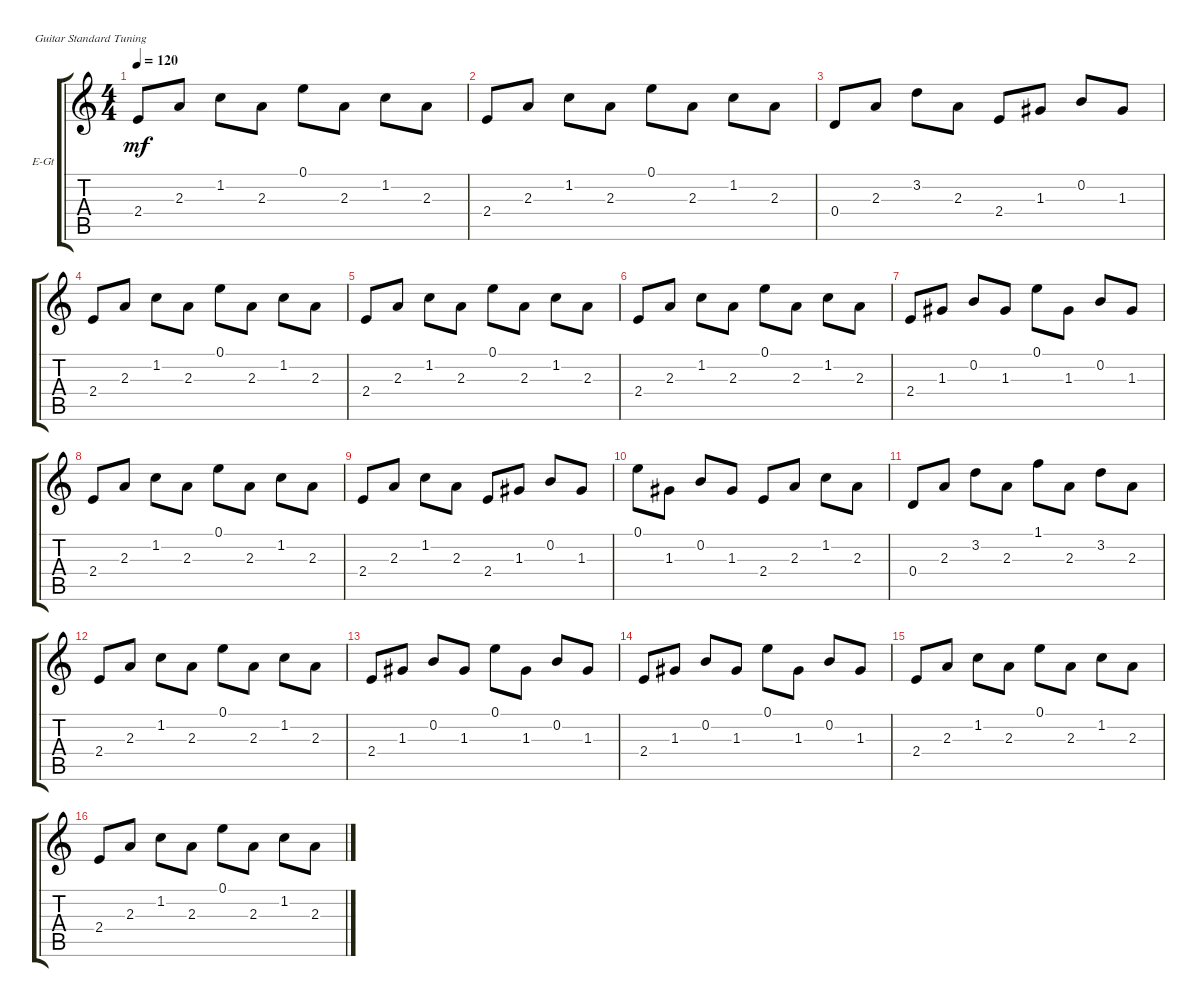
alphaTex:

\defaultSystemsLayout 4
\bracketExtendMode groupsimilarinstruments
\firstSystemTrackNameOrientation horizontal
\otherSystemsTrackNameOrientation horizontal
\track ("Electric Guitar" "E-Gt") {solo instrument electricguitarclean}
\staff {score tabs}
\tuning (E4 B3 G3 D3 A2 E2)
\ts (4 4)
\tempo 120
\clef g2
\scale
0.411701
\ks c
2.4.8{dy mf instrument electricguitarclean} 2.3.8 1.2.8 2.3.8 0.1.8 2.3.8 1.2.8 2.3.8 |
\scale
0.387989 2.4.8 2.3.8 1.2.8 2.3.8 0.1.8 2.3.8 1.2.8 2.3.8 |
\scale
0.256303 0.4.8 2.3.8 3.2.8 2.3.8 2.4.8 1.3.8 0.2.8 1.3.8 |
\scale
0.285047 2.4.8 2.3.8 1.2.8 2.3.8 0.1.8 2.3.8 1.2.8 2.3.8 |
\scale
0.285047 2.4.8 2.3.8 1.2.8 2.3.8 0.1.8 2.3.8 1.2.8 2.3.8 |
\scale
0.429907
\ks aminor
2.4.8 2.3.8 1.2.8 2.3.8 0.1.8 2.3.8 1.2.8 2.3.8 |
\scale
0.333333 2.4.8 1.3.8 0.2.8 1.3.8 0.1.8 1.3.8 0.2.8 1.3.8 |
\scale
0.333333 2.4.8 2.3.8 1.2.8 2.3.8 0.1.8 2.3.8 1.2.8 2.3.8 |
\scale
0.333333 2.4.8 2.3.8 1.2.8 2.3.8 2.4.8 1.3.8 0.2.8 1.3.8 |
\scale
0.333333 0.1.8 1.3.8 0.2.8 1.3.8 2.4.8 2.3.8 1.2.8 2.3.8 |
\scale
0.333333 0.4.8 2.3.8 3.2.8 2.3.8 1.1.8 2.3.8 3.2.8 2.3.8 |
\scale
0.333333 2.4.8 2.3.8 1.2.8 2.3.8 0.1.8 2.3.8 1.2.8 2.3.8 |
\scale
0.333333 2.4.8 1.3.8 0.2.8 1.3.8 0.1.8 1.3.8 0.2.8 1.3.8 |
\scale
0.333333 2.4.8 1.3.8 0.2.8 1.3.8 0.1.8 1.3.8 0.2.8 1.3.8 |
\scale
0.333333 2.4.8 2.3.8 1.2.8 2.3.8 0.1.8 2.3.8 1.2.8 2.3.8 |
\scale
0.333333 2.4.8 2.3.8 1.2.8 2.3.8 0.1.8 2.3.8 1.2.8 2.3.8
